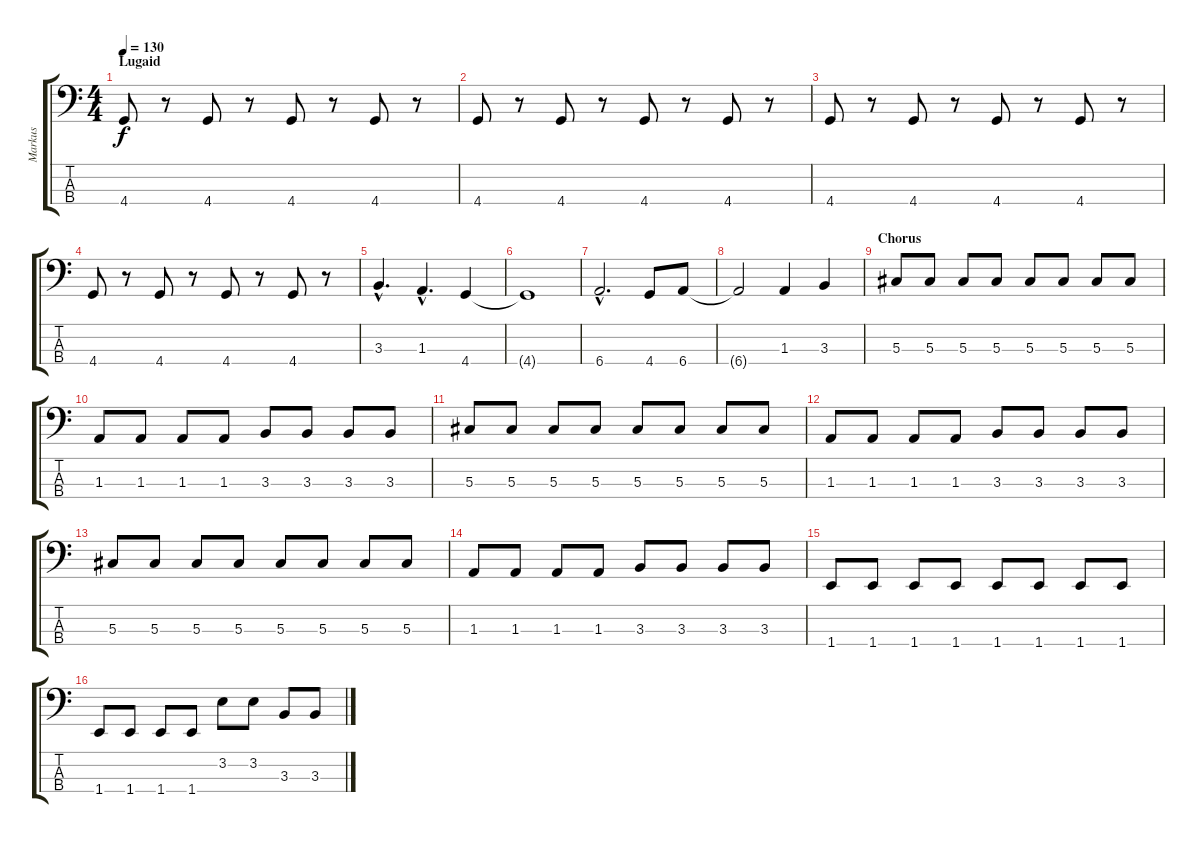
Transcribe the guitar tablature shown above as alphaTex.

\track ("Markus" "Markus") {instrument electricbassfinger}
\staff {score tabs}
\tuning (Gb2 Db2 Ab1 Eb1) {hide}
\ts (4 4)
\section ("" "Lugaid")
\tempo 130
\clef f4
\ks c
4.4.8{dy f} r.8 4.4.8 r.8 4.4.8 r.8 4.4.8 r.8 |
4.4.8 r.8 4.4.8 r.8 4.4.8 r.8 4.4.8 r.8 |
4.4.8 r.8 4.4.8 r.8 4.4.8 r.8 4.4.8 r.8 |
4.4.8 r.8 4.4.8 r.8 4.4.8 r.8 4.4.8 r.8 |
3.3{hac}.4{d} 1.3{hac}.4{d} 4.4.4 |
4.4{t}.1 |
6.4{hac}.2{d} 4.4.8 6.4.8 |
6.4{t}.2 1.3.4 3.3.4 |
\section ("" "Chorus")
5.3.8 5.3.8 5.3.8 5.3.8 5.3.8 5.3.8 5.3.8 5.3.8 |
1.3.8 1.3.8 1.3.8 1.3.8 3.3.8 3.3.8 3.3.8 3.3.8 |
5.3.8 5.3.8 5.3.8 5.3.8 5.3.8 5.3.8 5.3.8 5.3.8 |
1.3.8 1.3.8 1.3.8 1.3.8 3.3.8 3.3.8 3.3.8 3.3.8 |
5.3.8 5.3.8 5.3.8 5.3.8 5.3.8 5.3.8 5.3.8 5.3.8 |
1.3.8 1.3.8 1.3.8 1.3.8 3.3.8 3.3.8 3.3.8 3.3.8 |
1.4.8 1.4.8 1.4.8 1.4.8 1.4.8 1.4.8 1.4.8 1.4.8 |
1.4.8 1.4.8 1.4.8 1.4.8 3.2.8 3.2.8 3.3.8 3.3.8
